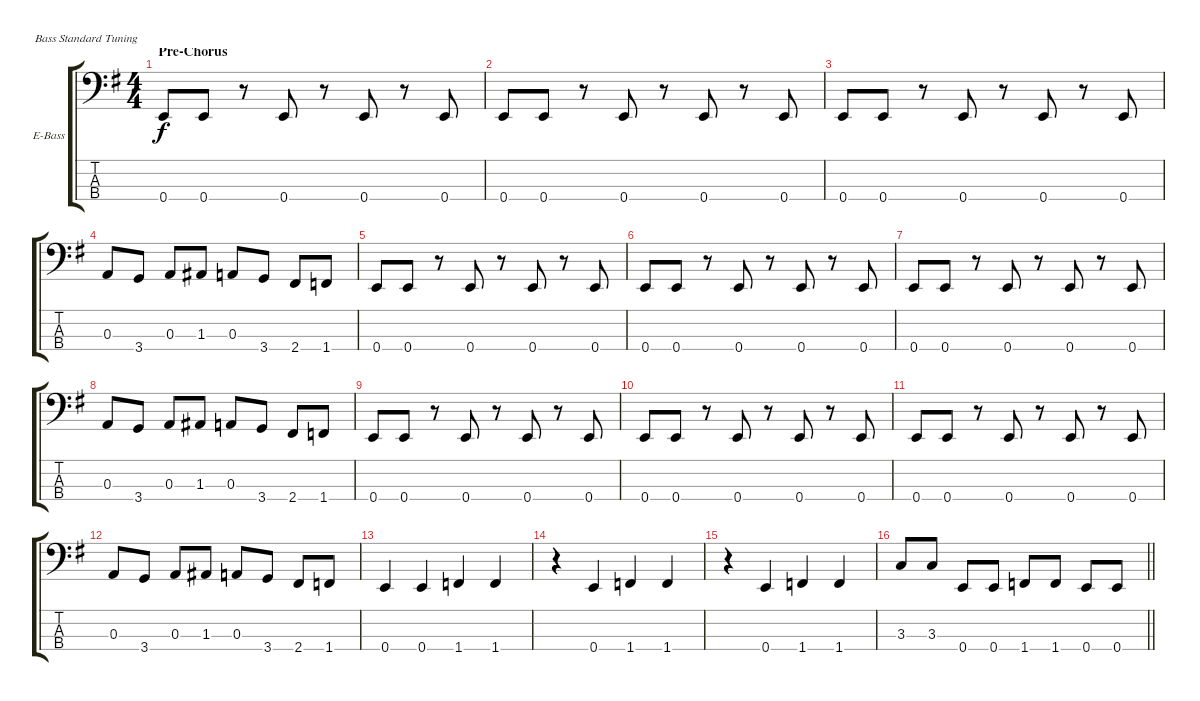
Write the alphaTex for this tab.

\defaultSystemsLayout 4
\bracketExtendMode groupsimilarinstruments
\firstSystemTrackNameOrientation horizontal
\otherSystemsTrackNameOrientation horizontal
\track ("Bass" "E-Bass") {instrument electricbassfinger}
\staff {score tabs}
\tuning (G2 D2 A1 E1)
\ts (4 4)
\section ("" "Pre-Chorus")
\tempo (188 hide)
\clef f4
\ks g
0.4.8{dy f} 0.4.8 r.8 0.4.8 r.8 0.4.8 r.8 0.4.8 |
0.4.8 0.4.8 r.8 0.4.8 r.8 0.4.8 r.8 0.4.8 |
0.4.8 0.4.8 r.8 0.4.8 r.8 0.4.8 r.8 0.4.8 |
0.3.8 3.4.8 0.3.8 1.3.8 0.3.8 3.4.8 2.4.8 1.4.8 |
0.4.8 0.4.8 r.8 0.4.8 r.8 0.4.8 r.8 0.4.8 |
0.4.8 0.4.8 r.8 0.4.8 r.8 0.4.8 r.8 0.4.8 |
0.4.8 0.4.8 r.8 0.4.8 r.8 0.4.8 r.8 0.4.8 |
0.3.8 3.4.8 0.3.8 1.3.8 0.3.8 3.4.8 2.4.8 1.4.8 |
0.4.8 0.4.8 r.8 0.4.8 r.8 0.4.8 r.8 0.4.8 |
0.4.8 0.4.8 r.8 0.4.8 r.8 0.4.8 r.8 0.4.8 |
0.4.8 0.4.8 r.8 0.4.8 r.8 0.4.8 r.8 0.4.8 |
0.3.8 3.4.8 0.3.8 1.3.8 0.3.8 3.4.8 2.4.8 1.4.8 |
0.4.4 0.4.4 1.4.4 1.4.4 |
r.4 0.4.4 1.4.4 1.4.4 |
r.4 0.4.4 1.4.4 1.4.4 |
\barLineRight lightlight
3.3.8 3.3.8 0.4.8 0.4.8 1.4.8 1.4.8 0.4.8 0.4.8
